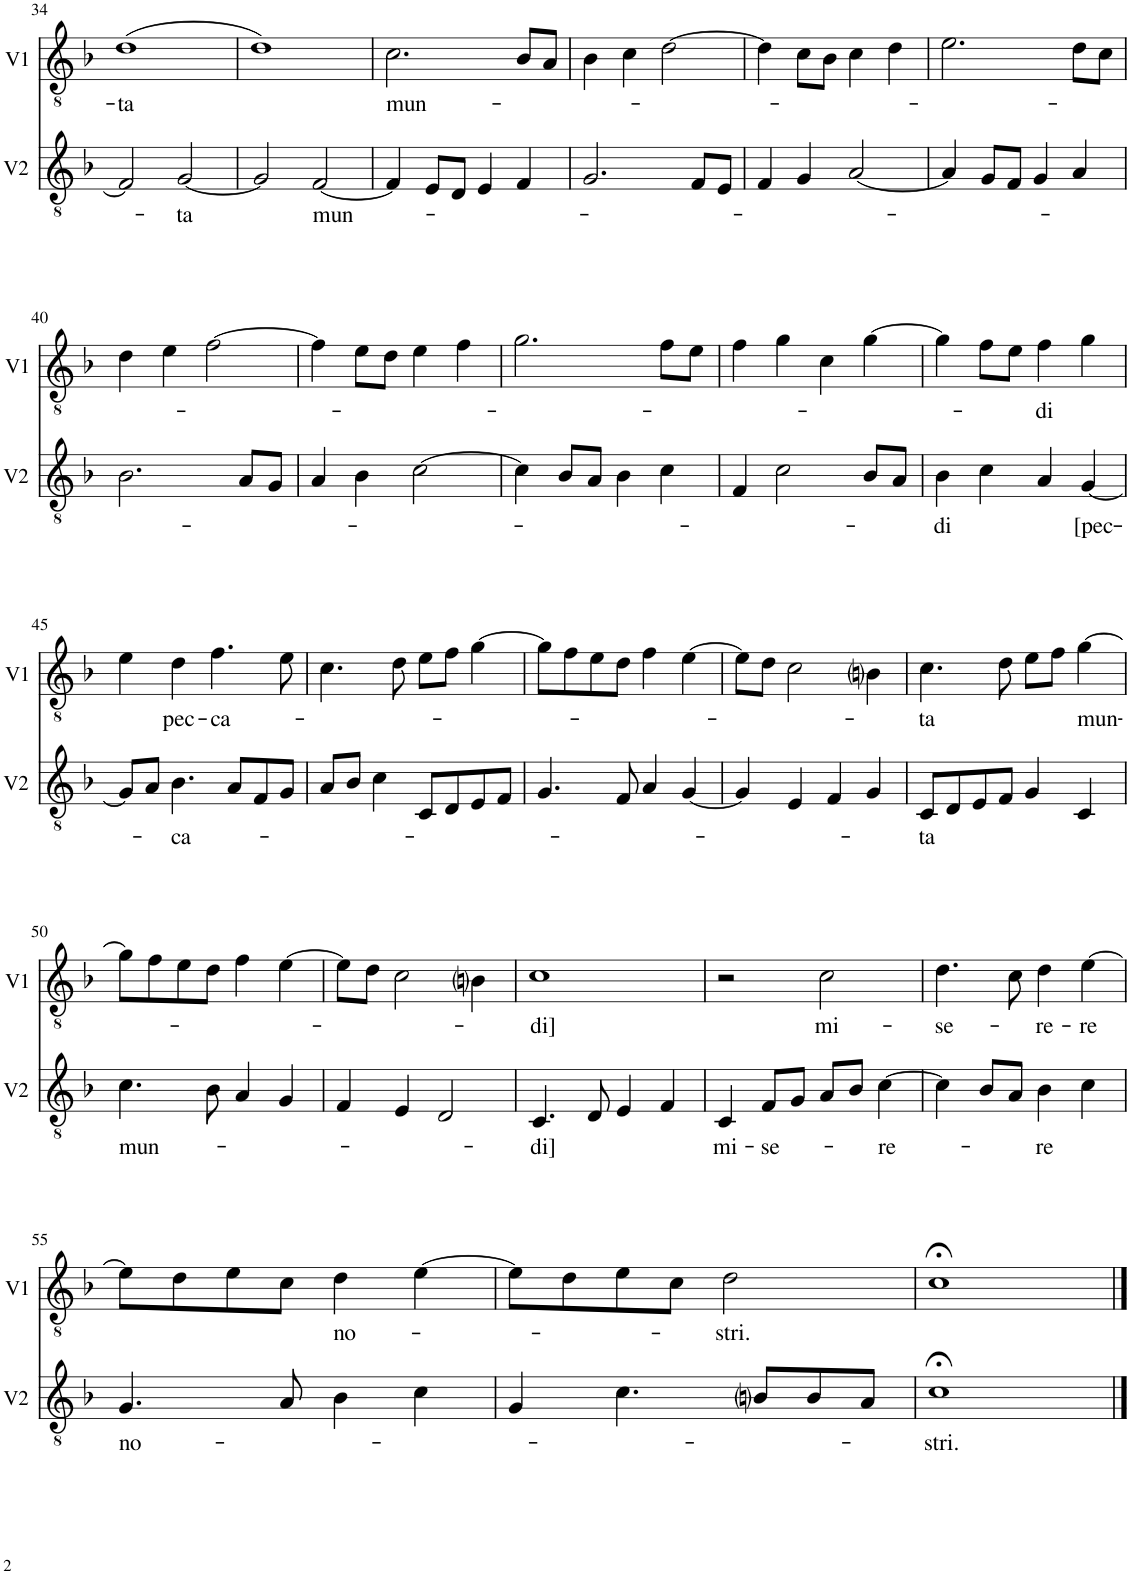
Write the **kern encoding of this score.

**kern	**text	**kern	**text
*part2	*part2	*part1	*part1
*staff2	*staff2	*staff1	*staff1
*I"Voice 2	*	*I"Voice 1	*
*I'V2	*	*I'V1	*
!!LO:PB:g=z
*clefGv2	*	*clefGv2	*
*k[b-]	*	*k[b-]	*
*M2/2	*	*M2/2	*
*met(c|)	*	*met(c|)	*
=34	=34	=34	=34
!	!	!	!LO:LY:b
2F/]	.	(1d	-ta
!	!LO:LY:b	!	!
[2G/	-ta	.	.
=35	=35	=35	=35
2G/]	.	1d)	.
!	!LO:LY:b	!	!
[2F/	mun-	.	.
=36	=36	=36	=36
!	!	!	!LO:LY:b
4F/]	.	2.c\	mun-
8E/L	.	.	.
8D/J	.	.	.
4E/	.	.	.
4F/	.	8B-/L	.
.	.	8A/J	.
=37	=37	=37	=37
2.G/	.	4B-\	.
.	.	4c\	.
.	.	[2d\	.
8F/L	.	.	.
8E/J	.	.	.
=38	=38	=38	=38
4F/	.	4d\]	.
4G/	.	8c\L	.
.	.	8B-\J	.
[2A/	.	4c\	.
.	.	4d\	.
=39	=39	=39	=39
4A/]	.	2.e\	.
8G/L	.	.	.
8F/J	.	.	.
4G/	.	.	.
4A/	.	8d\L	.
.	.	8c\J	.
!!LO:LB:g=z
=40	=40	=40	=40
2.B-\	.	4d\	.
.	.	4e\	.
.	.	[2f\	.
8A/L	.	.	.
8G/J	.	.	.
=41	=41	=41	=41
4A/	.	4f\]	.
4B-\	.	8e\L	.
.	.	8d\J	.
[2c\	.	4e\	.
.	.	4f\	.
=42	=42	=42	=42
4c\]	.	2.g\	.
8B-/L	.	.	.
8A/J	.	.	.
4B-\	.	.	.
4c\	.	8f\L	.
.	.	8e\J	.
=43	=43	=43	=43
4F/	.	4f\	.
2c\	.	4g\	.
.	.	4c\	.
8B-/L	.	[4g\	.
8A/J	.	.	.
=44	=44	=44	=44
!	!LO:LY:b	!	!
4B-\	-di	4g\]	.
4c\	.	8f\L	.
.	.	8e\J	.
!	!	!	!LO:LY:b
4A/	.	4f\	-di
!	!LO:LY:b	!	!
[4G/	[pec-	4g\	.
!!LO:LB:g=z
=45	=45	=45	=45
8G/L]	.	4e\	.
8A/J	.	.	.
!	!LO:LY:b	!	!LO:LY:b
4.B-\	-ca-	4d\	pec-
!	!	!	!LO:LY:b
.	.	4.f\	-ca-
8A/L	.	.	.
8F/	.	.	.
8G/J	.	8e\	.
=46	=46	=46	=46
8A/L	.	4.c\	.
8B-/J	.	.	.
4c\	.	.	.
.	.	8d\	.
8C/L	.	8e\L	.
8D/	.	8f\J	.
8E/	.	[4g\	.
8F/J	.	.	.
=47	=47	=47	=47
4.G/	.	8g\L]	.
.	.	8f\	.
.	.	8e\	.
8F/	.	8d\J	.
4A/	.	4f\	.
[4G/	.	[4e\	.
=48	=48	=48	=48
4G/]	.	8e\L]	.
.	.	8d\J	.
4E/	.	2c\	.
4F/	.	.	.
4G/	.	4Bni\	.
=49	=49	=49	=49
!	!LO:LY:b	!	!LO:LY:b
8C/L	-ta	4.c\	-ta
8D/	.	.	.
8E/	.	.	.
8F/J	.	8d\	.
4G/	.	8e\L	.
.	.	8f\J	.
!	!	!	!LO:LY:b
4C/	.	[4g\	mun-
!!LO:LB:g=z
=50	=50	=50	=50
!	!LO:LY:b	!	!
4.c\	mun-	8g\L]	.
.	.	8f\	.
.	.	8e\	.
8B-\	.	8d\J	.
4A/	.	4f\	.
4G/	.	[4e\	.
=51	=51	=51	=51
4F/	.	8e\L]	.
.	.	8d\J	.
4E/	.	2c\	.
2D/	.	.	.
.	.	4Bni\	.
=52	=52	=52	=52
!	!LO:LY:b	!	!LO:LY:b
4.C/	di]	1c	-di]
8D/	.	.	.
4E/	.	.	.
4F/	.	.	.
=53	=53	=53	=53
!	!LO:LY:b	!	!
4C/	mi-	2r	.
!	!LO:LY:b	!	!
8F/L	-se-	.	.
8G/J	.	.	.
!	!	!	!LO:LY:b
8A/L	.	2c\	mi-
8B-/J	.	.	.
!	!LO:LY:b	!	!
[4c\	-re-	.	.
=54	=54	=54	=54
!	!	!	!LO:LY:b
4c\]	.	4.d\	-se-
8B-/L	.	.	.
8A/J	.	8c\	.
!	!LO:LY:b	!	!LO:LY:b
4B-\	-re	4d\	-re-
!	!	!	!LO:LY:b
4c\	.	[4e\	-re
!!LO:LB:g=z
=55	=55	=55	=55
!	!LO:LY:b	!	!
4.G/	no-	8e\L]	.
.	.	8d\	.
.	.	8e\	.
8A/	.	8c\J	.
!	!	!	!LO:LY:b
4B-\	.	4d\	no-
4c\	.	[4e\	.
=56	=56	=56	=56
4G/	.	8e\L]	.
.	.	8d\	.
4.c\	.	8e\	.
.	.	8c\J	.
!	!	!	!LO:LY:b
.	.	2d\	-stri.
8Bni/L	.	.	.
8B/	.	.	.
8A/J	.	.	.
=57	=57	=57	=57
!	!LO:LY:b	!	!
1c;<	-stri.	1c;<	.
==	==	==	==
*-	*-	*-	*-
